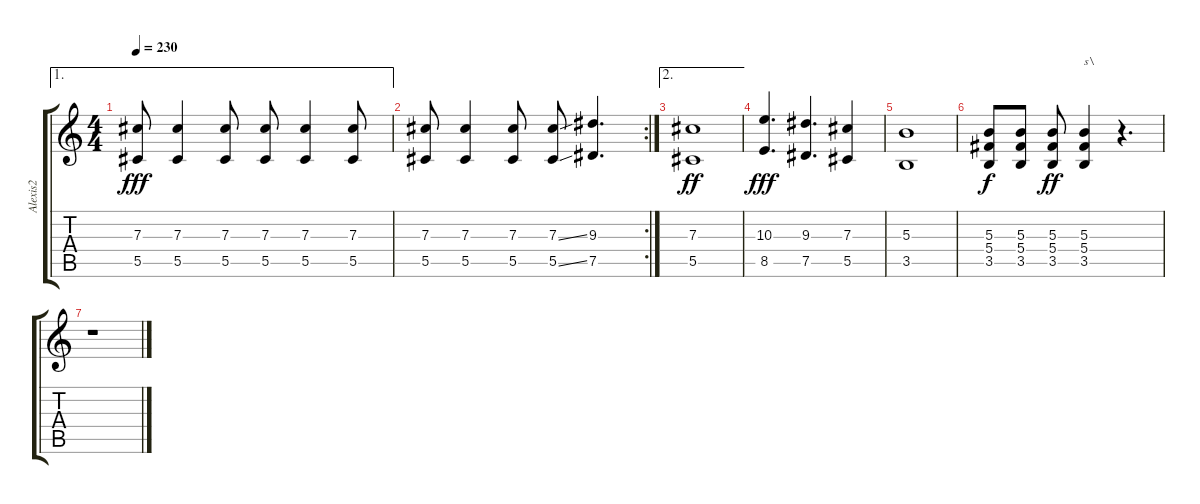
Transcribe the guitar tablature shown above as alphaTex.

\track ("Alexis2" "Alexis2") {instrument distortionguitar}
\staff {score tabs}
\tuning (Eb4 Bb3 Gb3 Db3 Ab2 Eb2) {hide}
\ae 1
\ts (4 4)
\tempo 230
\clef g2
\ks c
(7.3 5.5).8{dy fff} (7.3 5.5).4 (7.3 5.5).8 (7.3 5.5).8 (7.3 5.5).4 (7.3 5.5).8 |
\rc 2
(7.3 5.5).8 (7.3 5.5).4 (7.3 5.5).8 (7.3{ss} 5.5{ss}).8 (9.3 7.5).4{d} |
\ae 2
(7.3 5.5).1{dy ff} |
(10.3 8.5).4{d dy fff} (9.3 7.5).4{d} (7.3 5.5).4 |
(5.3 3.5).1 |
(5.3 5.4 3.5).8{dy f} (5.3 5.4 3.5).8 (5.3 5.4 3.5).8{dy ff} (5.3 5.4 3.5).4{txt "s\\"} r.4{d} |
r.1
